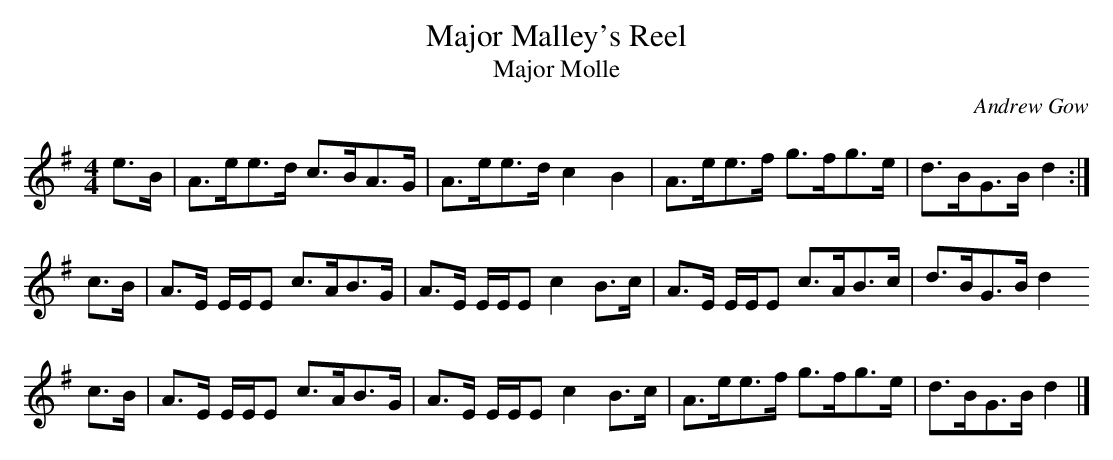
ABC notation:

X:1
T:Major Malley's Reel
T:Major Molle
C:Andrew Gow
M:4/4
K:A dorian
e>B | A>ee>d    c>BA>G | A>ee>d    c2 B2  | A>ee>f    g>fg>e | d>BG>B d2 :|
c>B | A>E E/E/E c>AB>G | A>E E/E/E c2 B>c | A>E E/E/E c>AB>c | d>BG>B d2
c>B | A>E E/E/E c>AB>G | A>E E/E/E c2 B>c | A>ee>f    g>fg>e | d>BG>B d2 |]
